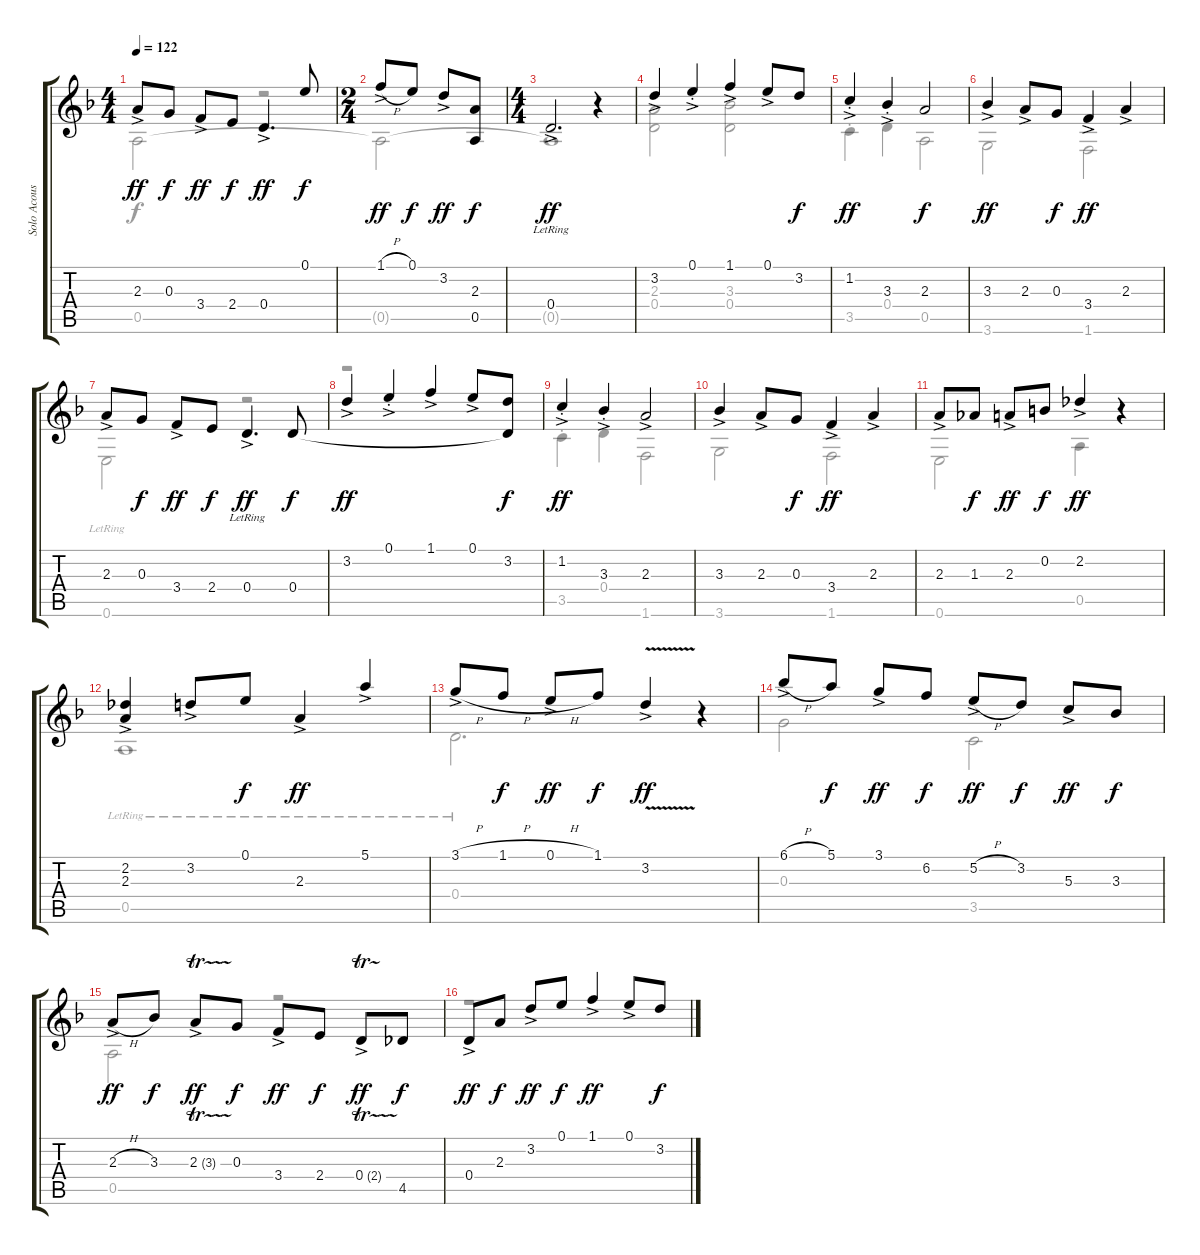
\track ("Solo Acoustic " "Solo Acous") {instrument acousticguitarsteel}
\staff {score tabs}
\tuning (E4 B3 G3 D3 A2 E2) {hide}
\voice
\ts (4 4)
\tempo 122
\clef g2
\ks f
2.3{ac}.8{dy ff} 0.3.8{dy f} 3.4{ac}.8{dy ff} 2.4.8{dy f} 0.4{ac}.4{d dy ff} 0.1.8{dy f} |
\ts (2 4)
1.1{h ac}.8{dy ff} 0.1.8{dy f} 3.2{ac}.8{dy ff} (2.3 0.5).8{dy f} |
\ts (4 4)
0.4{ac lr}.2{d dy ff} r.4 |
3.2{ac}.4 0.1{ac st}.4 1.1{ac}.4 0.1{ac}.8 3.2.8{dy f} |
1.2{ac st}.4{dy ff} 3.3{ac st}.4 2.3.2{dy f} |
3.3{ac}.4{dy ff} 2.3{ac}.8 0.3.8{dy f} 3.4{ac}.4{dy ff} 2.3{ac}.4 |
2.3{ac}.8 0.3.8{dy f} 3.4{ac}.8{dy ff} 2.4.8{dy f} 0.4{ac lr}.4{d dy ff} 0.4.8{dy f} |
3.2{ac}.4{dy ff} 0.1{ac st}.4 1.1{ac}.4 0.1{ac}.8 (3.2 0.4{t}).8{dy f} |
1.2{ac st}.4{dy ff} 3.3{ac st}.4 2.3{ac}.2 |
3.3{ac}.4 2.3{ac}.8 0.3.8{dy f} 3.4{ac}.4{dy ff} 2.3{ac}.4 |
2.3{ac}.8 1.3.8{dy f} 2.3{ac}.8{dy ff} 0.2.8{dy f} 2.2{ac}.4{dy ff} r.4 |
(2.2{ac} 2.3{ac}).4 3.2{ac}.8 0.1.8{dy f} 2.3{ac}.4{dy ff} 5.1{ac}.4 |
3.1{h ac}.8 1.1{h}.8{dy f} 0.1{h ac}.8{dy ff} 1.1.8{dy f} 3.2{v ac}.4{dy ff} r.4 |
6.1{h ac}.8 5.1.8{dy f} 3.1{ac}.8{dy ff} 6.2.8{dy f} 5.2{h ac}.8{dy ff} 3.2.8{dy f} 5.3{ac}.8{dy ff} 3.3.8{dy f} |
2.3{h ac}.8{dy ff} 3.3.8{dy f} 2.3{tr (3 32) ac}.8{dy ff} 0.3.8{dy f} 3.4{ac}.8{dy ff} 2.4.8{dy f} 0.4{tr (2 32) ac}.8{dy ff} 4.5.8{dy f} |
0.4{ac}.8{dy ff} 2.3.8{dy f} 3.2{ac}.8{dy ff} 0.1.8{dy f} 1.1{ac}.4{dy ff} 0.1{ac}.8 3.2.8{dy f}
\voice
\clef g2
\ottava regular
\simile none
\ks f
0.5.2{dy f} r.2 |
0.5{t}.2 |
0.5{t}.1 |
(2.3 0.4).2 (3.3 0.4).2 |
3.5{st}.4 0.4.4 0.5.2 |
3.6.2 1.6.2 |
0.6{lr}.2 r.2 |
r.1 |
3.5{st}.4 0.4.4 1.6.2 |
3.6.2 1.6.2 |
0.6.2 0.5.4 r.4 |
0.5{lr}.1 |
0.4{lr}.2{d} r.4 |
0.3.2 3.5.2 |
0.5.2 r.2 |
r.1
